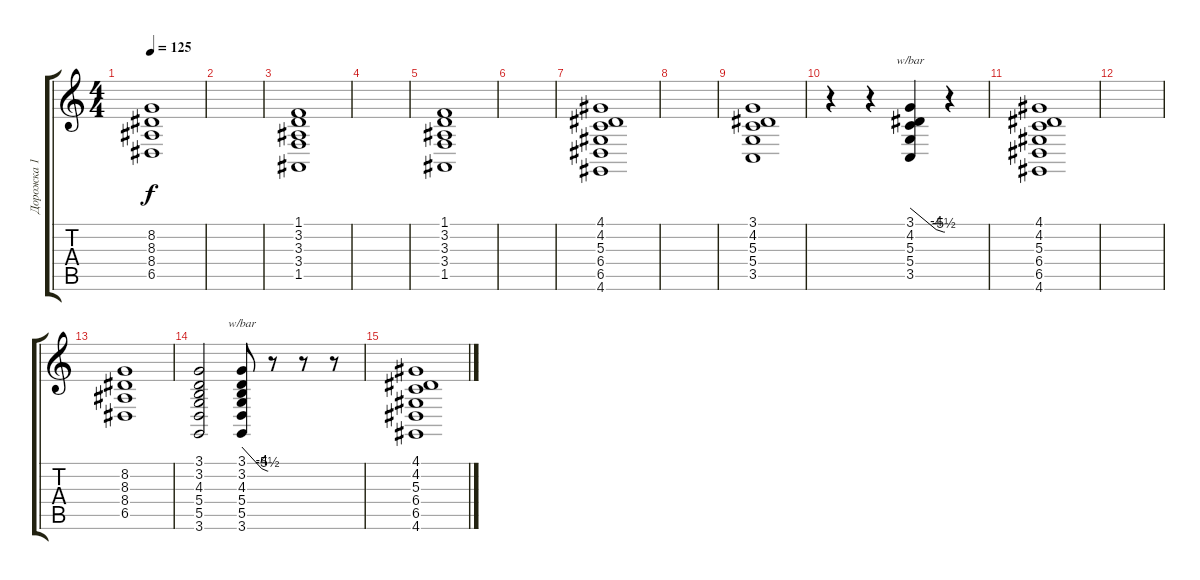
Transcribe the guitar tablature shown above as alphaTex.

\track ("Дорожка 1" "Дорожка 1") {instrument synthstrings1}
\staff {score tabs}
\tuning (E4 B3 G3 D3 A2 E2) {hide}
\ts (4 4)
\tempo 125
\clef g2
\ks c
(8.2 8.3 8.4 6.5).1{dy f} |
|
(1.1 3.2 3.3 3.4 1.5).1 |
|
(1.1 3.2 3.3 3.4 1.5).1 |
|
(4.1 4.2 5.3 6.4 6.5 4.6).1 |
|
(3.1 4.2 5.3 5.4 3.5).1 |
r.4 r.4 (3.1 4.2 5.3 5.4 3.5).4{tbe (custom default 0 0 45 -16 58 -22 60 -22)} r.4 |
(4.1 4.2 5.3 6.4 6.5 4.6).1 |
|
(8.2 8.3 8.4 6.5).1 |
(3.1 3.2 4.3 5.4 5.5 3.6).2 (3.1 3.2 4.3 5.4 5.5 3.6).8{tbe (custom default 0 0 45 -16 58 -22 60 -22)} r.8 r.8 r.8 |
(4.1 4.2 5.3 6.4 6.5 4.6).1
